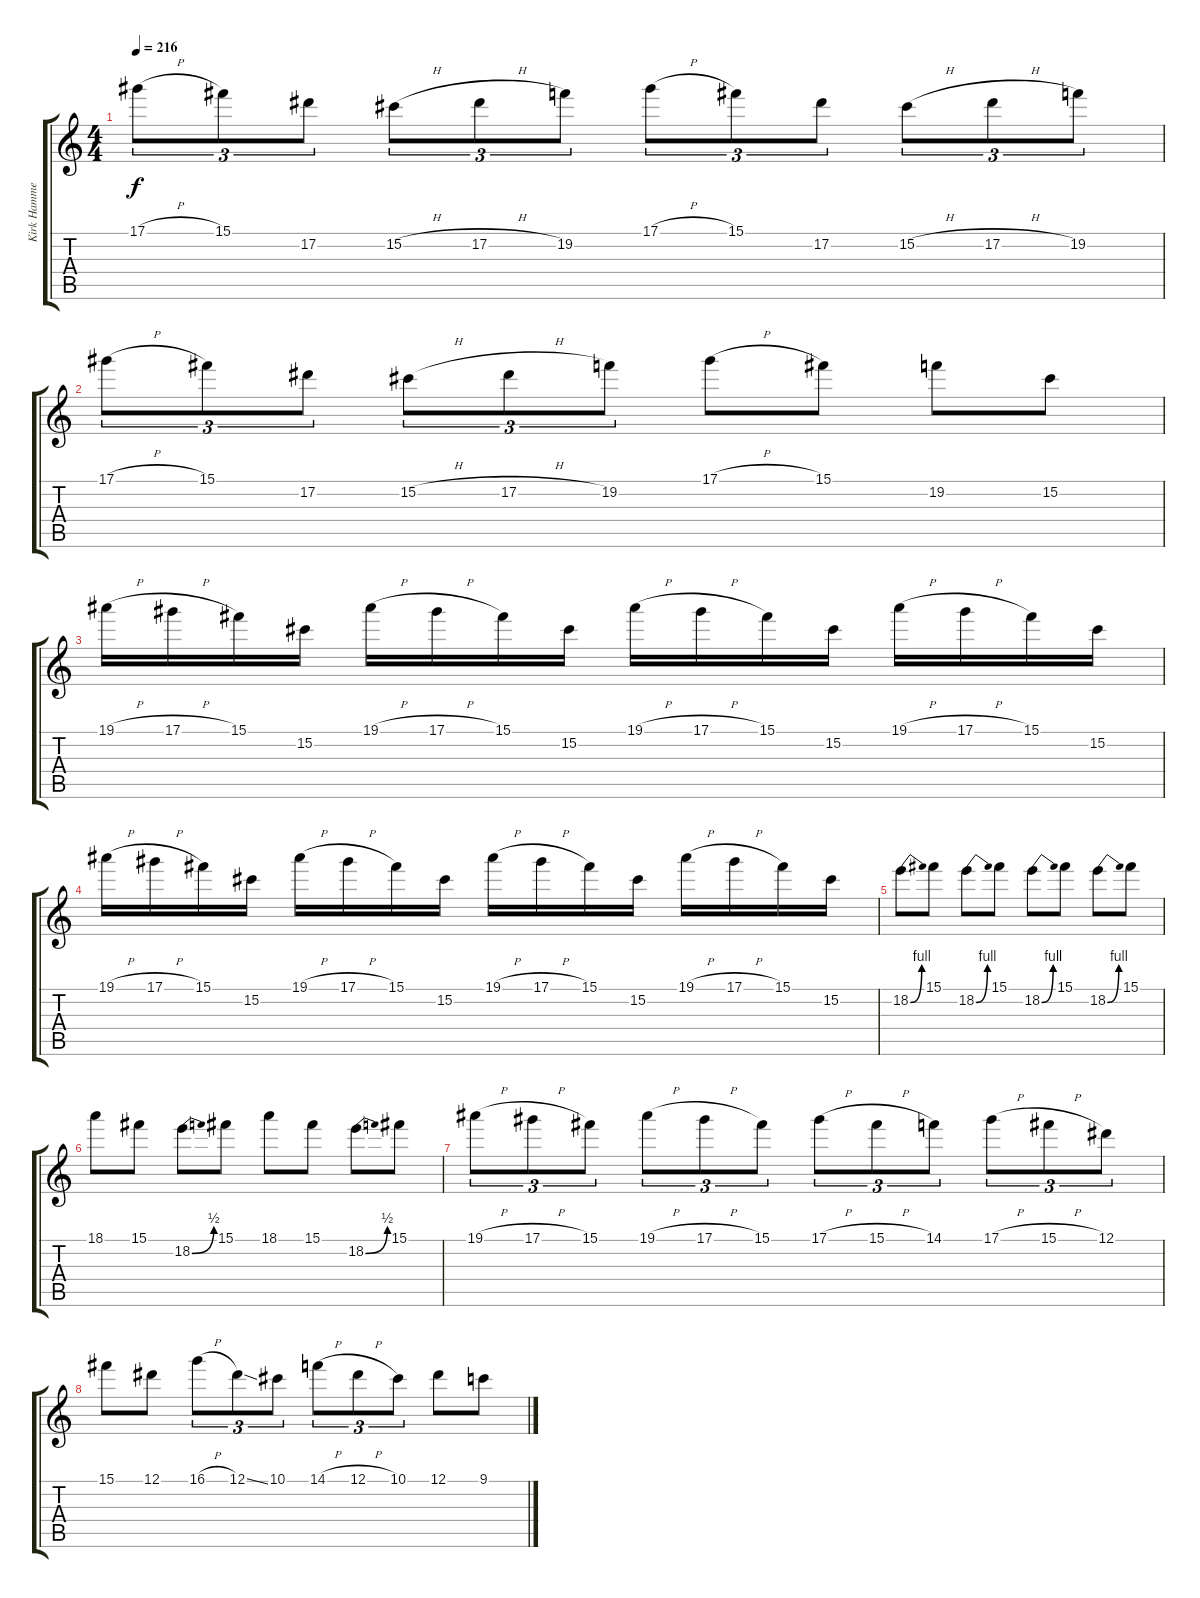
\track ("Kirk Hammet" "Kirk Hamme") {instrument electricguitarclean}
\staff {score tabs}
\tuning (Eb4 Bb3 Gb3 Db3 Ab2 Eb2) {hide}
\ts (4 4)
\tempo 216
\clef g2
\ks c
17.1{h}.8{tu (3 2) dy f} 15.1.8{tu (3 2)} 17.2.8{tu (3 2)} 15.2{h}.8{tu (3 2)} 17.2{h}.8{tu (3 2)} 19.2.8{tu (3 2)} 17.1{h}.8{tu (3 2)} 15.1.8{tu (3 2)} 17.2.8{tu (3 2)} 15.2{h}.8{tu (3 2)} 17.2{h}.8{tu (3 2)} 19.2.8{tu (3 2)} |
17.1{h}.8{tu (3 2)} 15.1.8{tu (3 2)} 17.2.8{tu (3 2)} 15.2{h}.8{tu (3 2)} 17.2{h}.8{tu (3 2)} 19.2.8{tu (3 2)} 17.1{h}.8 15.1.8 19.2.8 15.2.8 |
19.1{h}.16 17.1{h}.16 15.1.16 15.2.16 19.1{h}.16 17.1{h}.16 15.1.16 15.2.16 19.1{h}.16 17.1{h}.16 15.1.16 15.2.16 19.1{h}.16 17.1{h}.16 15.1.16 15.2.16 |
19.1{h}.16 17.1{h}.16 15.1.16 15.2.16 19.1{h}.16 17.1{h}.16 15.1.16 15.2.16 19.1{h}.16 17.1{h}.16 15.1.16 15.2.16 19.1{h}.16 17.1{h}.16 15.1.16 15.2.16 |
18.2{be (bend 0 0 60 4)}.8 15.1.8 18.2{be (bend 0 0 60 4)}.8 15.1.8 18.2{be (bend 0 0 60 4)}.8 15.1.8 18.2{be (bend 0 0 60 4)}.8 15.1.8 |
18.1.8 15.1.8 18.2{be (bend 0 0 60 2)}.8 15.1.8 18.1.8 15.1.8 18.2{be (bend 0 0 60 2)}.8 15.1.8 |
19.1{h}.8{tu (3 2)} 17.1{h}.8{tu (3 2)} 15.1.8{tu (3 2)} 19.1{h}.8{tu (3 2)} 17.1{h}.8{tu (3 2)} 15.1.8{tu (3 2)} 17.1{h}.8{tu (3 2)} 15.1{h}.8{tu (3 2)} 14.1.8{tu (3 2)} 17.1{h}.8{tu (3 2)} 15.1{h}.8{tu (3 2)} 12.1.8{tu (3 2)} |
15.1.8 12.1.8 16.1{h}.8{tu (3 2)} 12.1{ss}.8{tu (3 2)} 10.1.8{tu (3 2)} 14.1{h}.8{tu (3 2)} 12.1{h}.8{tu (3 2)} 10.1.8{tu (3 2)} 12.1.8 9.1.8
